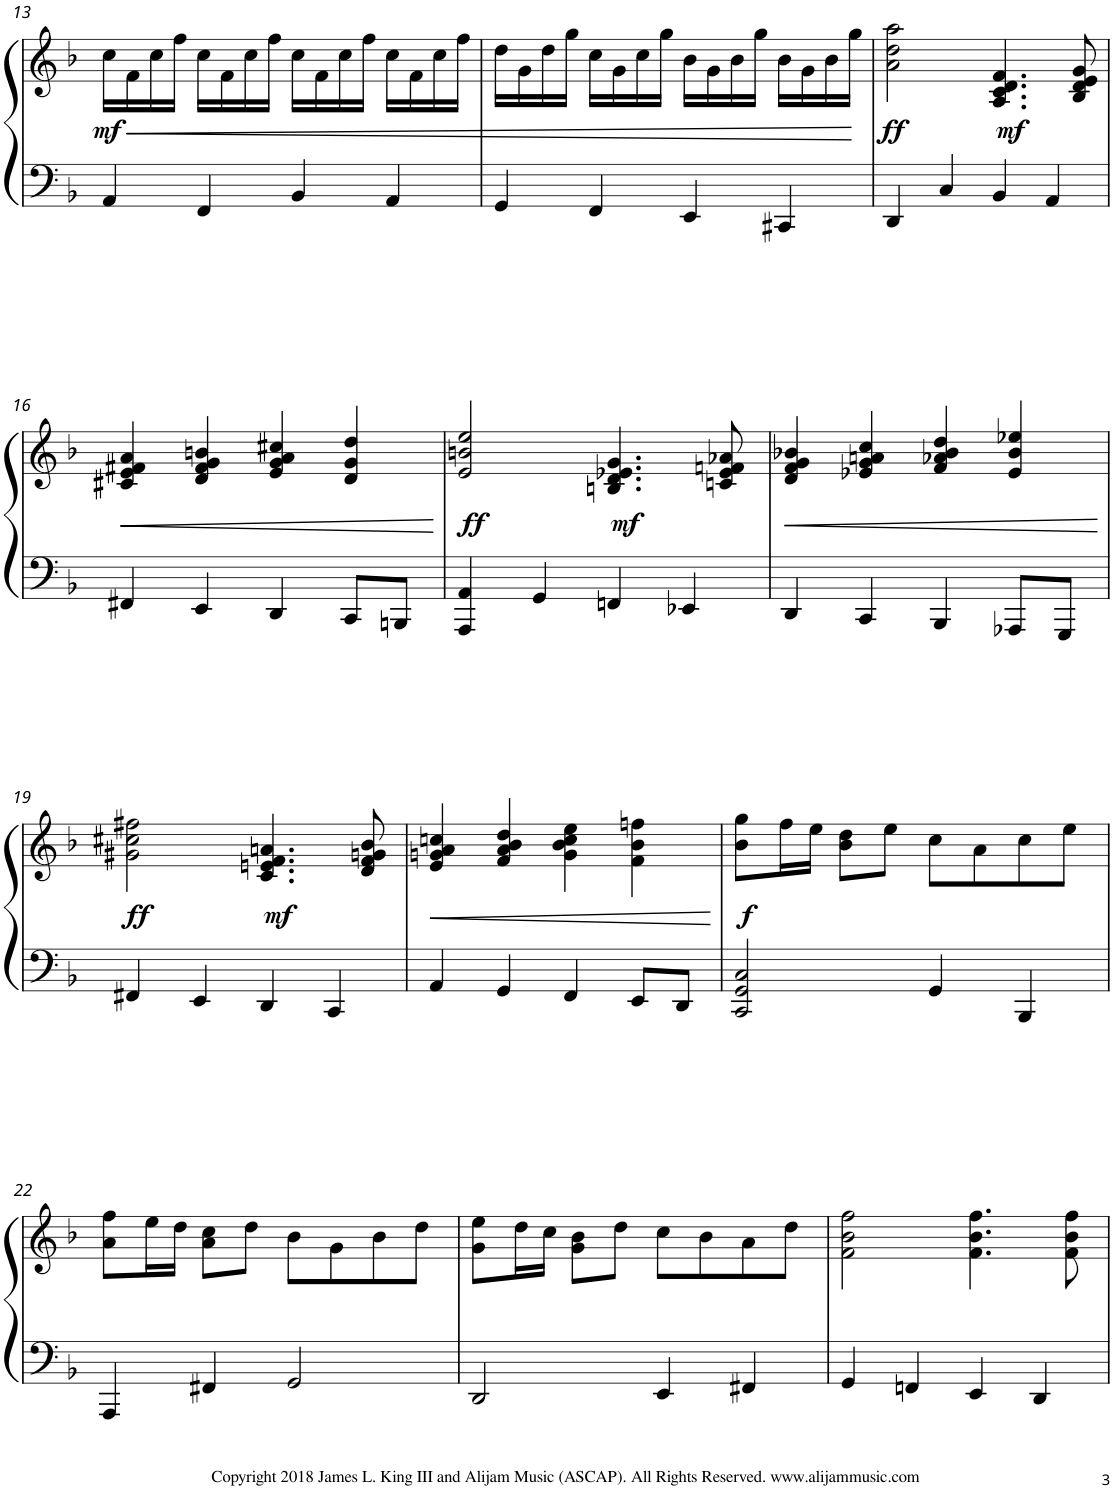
**kern	**kern	**dynam
*part1	*part1	*part1
*staff2	*staff1	*staff1/2
*I"Piano	*	*
*I'Pno.	*	*
!!LO:PB:g=z
*clefF4	*clefG2	*
*k[b-]	*k[b-]	*
*M4/4	*M4/4	*
=13	=13	=13
!	!	!LO:DY:b
4AA/	16cc\LL	mf
!	!	!LO:HP:b
.	16f\	<
.	16cc\	.
.	16ff\JJ	.
4FF/	16cc\LL	.
.	16f\	.
.	16cc\	.
.	16ff\JJ	.
4BB-/	16cc\LL	.
.	16f\	.
.	16cc\	.
.	16ff\JJ	.
4AA/	16cc\LL	.
.	16f\	.
.	16cc\	.
.	16ff\JJ	.
=14	=14	=14
4GG/	16dd\LL	.
.	16g\	.
.	16dd\	.
.	16gg\JJ	.
4FF/	16cc\LL	.
.	16g\	.
.	16cc\	.
.	16gg\JJ	.
4EE/	16b-\LL	.
.	16g\	.
.	16b-\	.
.	16gg\JJ	.
4CC#X/	16b-\LL	.
.	16g\	.
.	16b-\	.
.	16gg\JJ	.
.	.	[
=15	=15	=15
!	!	!LO:DY:b
4DD/	2a\ 2dd\ 2aa\	ff
4C/	.	.
!	!	!LO:DY:b
4BB-/	4.A/ 4.c/ 4.d/ 4.f/	mf
4AA/	.	.
.	8B-/ 8d/ 8e/ 8g/	.
!!LO:LB:g=z
=16	=16	=16
!	!	!LO:HP:b
4FF#X/	4c#X/ 4e/ 4f#X/ 4a/	<
4EE/	4d/ 4f#/ 4g/ 4bn/	.
4DD/	4e/ 4g/ 4a/ 4cc#X/	.
8CC/L	4d/ 4g/ 4dd/	.
8BBBn/J	.	.
.	.	[
=17	=17	=17
!	!	!LO:DY:b
4AAA/ 4AA/	2e/ 2bn/ 2ee/	ff
4GG/	.	.
!	!	!LO:DY:b
4FFn/	4.Bn/ 4.d/ 4.e-X/ 4.g/	mf
4EE-X/	.	.
.	8cn/ 8e-/ 8fn/ 8a-X/	.
=18	=18	=18
!	!	!LO:HP:b
4DD/	4d/ 4f/ 4g/ 4b-X/	<
4CC/	4e-X/ 4g/ 4an/ 4cc/	.
4BBB-/	4f/ 4a-X/ 4b-/ 4dd/	.
8AAA-X/L	4e-/ 4b-/ 4ee-X/	.
8GGG/J	.	.
.	.	[
!!LO:LB:g=z
=19	=19	=19
!	!	!LO:DY:b
4FF#X/	2g#X\ 2cc#X\ 2ff#X\	ff
4EE/	.	.
!	!	!LO:DY:b
4DD/	4.c/ 4.en/ 4.f/ 4.an/	mf
4CC/	.	.
.	8d/ 8f/ 8gn/ 8b-/	.
=20	=20	=20
!	!	!LO:HP:b
4AA/	4e/ 4gn/ 4a/ 4ccn/	<
4GG/	4f/ 4a/ 4b-/ 4dd/	.
4FF/	4g\ 4b-\ 4cc\ 4ee\	.
8EE/L	4f\ 4b-\ 4ffn\	.
8DD/J	.	.
.	.	[
=21	=21	=21
!	!	!LO:DY:b
2CC/ 2GG/ 2C/	8b-\ 8gg\L	f
.	16ff\L	.
.	16ee\JJ	.
.	8b-\ 8dd\L	.
.	8ee\J	.
4GG/	8cc\L	.
.	8a\	.
4BBB-/	8cc\	.
.	8ee\J	.
!!LO:LB:g=z
=22	=22	=22
4AAA/	8a\ 8ff\L	.
.	16ee\L	.
.	16dd\JJ	.
4FF#X/	8a\ 8cc\L	.
.	8dd\J	.
2GG/	8b-\L	.
.	8g\	.
.	8b-\	.
.	8dd\J	.
=23	=23	=23
2DD/	8g\ 8ee\L	.
.	16dd\L	.
.	16cc\JJ	.
.	8g\ 8b-\L	.
.	8dd\J	.
4EE/	8cc\L	.
.	8b-\	.
4FF#X/	8a\	.
.	8dd\J	.
=24	=24	=24
4GG/	2f\ 2b-\ 2ff\	.
4FFn/	.	.
4EE/	4.f\ 4.b-\ 4.ff\	.
4DD/	.	.
.	8f\ 8b-\ 8ff\	.
=	=	=
*-	*-	*-
